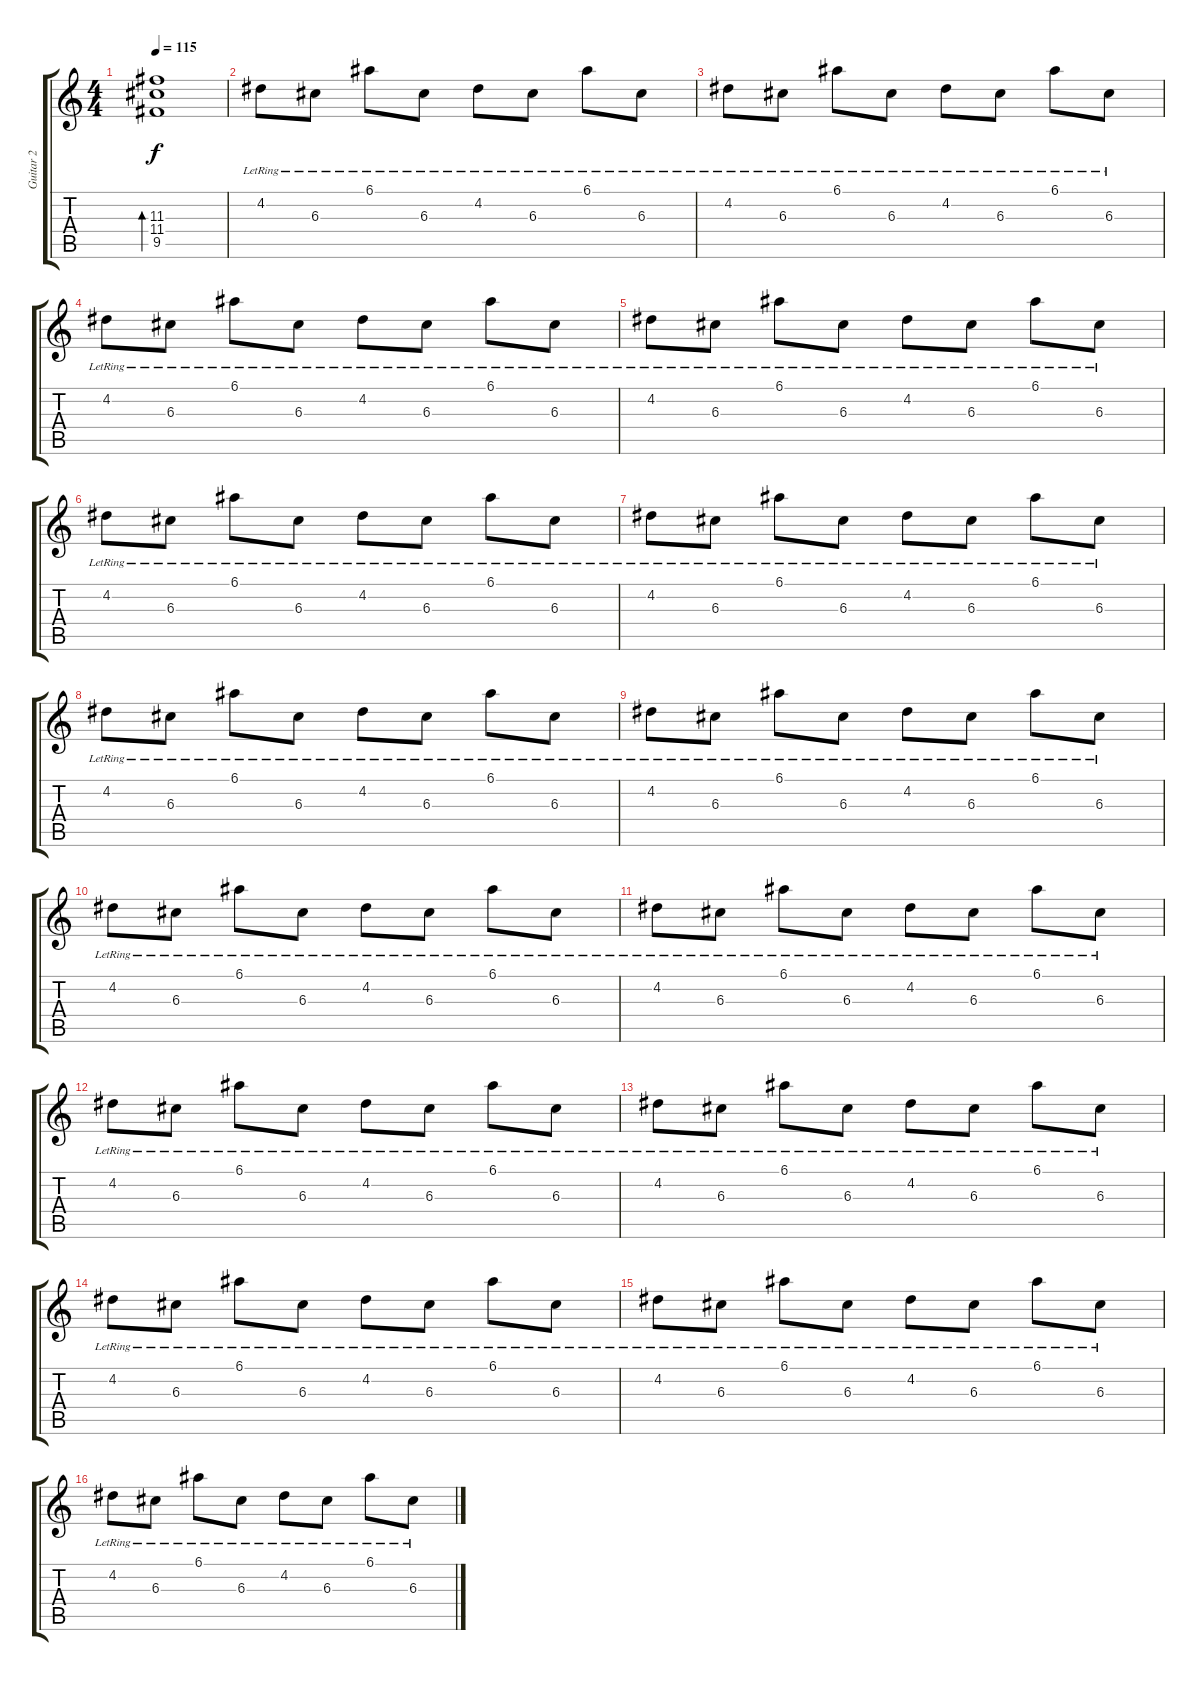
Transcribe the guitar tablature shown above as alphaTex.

\track ("Guitar 2" "Guitar 2") {instrument overdrivenguitar}
\staff {score tabs}
\tuning (E4 B3 G3 D3 A2 E2) {hide}
\ts (4 4)
\tempo 115
\clef g2
\ks c
(11.3 11.4 9.5).1{bd 120 dy f} |
4.2{lr}.8{volume 13 instrument electricguitarclean} 6.3{lr}.8 6.1{lr}.8 6.3{lr}.8 4.2{lr}.8 6.3{lr}.8 6.1{lr}.8 6.3{lr}.8 |
4.2{lr}.8 6.3{lr}.8 6.1{lr}.8 6.3{lr}.8 4.2{lr}.8 6.3{lr}.8 6.1{lr}.8 6.3{lr}.8 |
4.2{lr}.8 6.3{lr}.8 6.1{lr}.8 6.3{lr}.8 4.2{lr}.8 6.3{lr}.8 6.1{lr}.8 6.3{lr}.8 |
4.2{lr}.8 6.3{lr}.8 6.1{lr}.8 6.3{lr}.8 4.2{lr}.8 6.3{lr}.8 6.1{lr}.8 6.3{lr}.8 |
4.2{lr}.8 6.3{lr}.8 6.1{lr}.8 6.3{lr}.8 4.2{lr}.8 6.3{lr}.8 6.1{lr}.8 6.3{lr}.8 |
4.2{lr}.8 6.3{lr}.8 6.1{lr}.8 6.3{lr}.8 4.2{lr}.8 6.3{lr}.8 6.1{lr}.8 6.3{lr}.8 |
4.2{lr}.8 6.3{lr}.8 6.1{lr}.8 6.3{lr}.8 4.2{lr}.8 6.3{lr}.8 6.1{lr}.8 6.3{lr}.8 |
4.2{lr}.8 6.3{lr}.8 6.1{lr}.8 6.3{lr}.8 4.2{lr}.8 6.3{lr}.8 6.1{lr}.8 6.3{lr}.8 |
4.2{lr}.8 6.3{lr}.8 6.1{lr}.8 6.3{lr}.8 4.2{lr}.8 6.3{lr}.8 6.1{lr}.8 6.3{lr}.8 |
4.2{lr}.8 6.3{lr}.8 6.1{lr}.8 6.3{lr}.8 4.2{lr}.8 6.3{lr}.8 6.1{lr}.8 6.3{lr}.8 |
4.2{lr}.8 6.3{lr}.8 6.1{lr}.8 6.3{lr}.8 4.2{lr}.8 6.3{lr}.8 6.1{lr}.8 6.3{lr}.8 |
4.2{lr}.8 6.3{lr}.8 6.1{lr}.8 6.3{lr}.8 4.2{lr}.8 6.3{lr}.8 6.1{lr}.8 6.3{lr}.8 |
4.2{lr}.8 6.3{lr}.8 6.1{lr}.8 6.3{lr}.8 4.2{lr}.8 6.3{lr}.8 6.1{lr}.8 6.3{lr}.8 |
4.2{lr}.8 6.3{lr}.8 6.1{lr}.8 6.3{lr}.8 4.2{lr}.8 6.3{lr}.8 6.1{lr}.8 6.3{lr}.8 |
4.2{lr}.8 6.3{lr}.8 6.1{lr}.8 6.3{lr}.8 4.2{lr}.8 6.3{lr}.8 6.1{lr}.8 6.3{lr}.8
